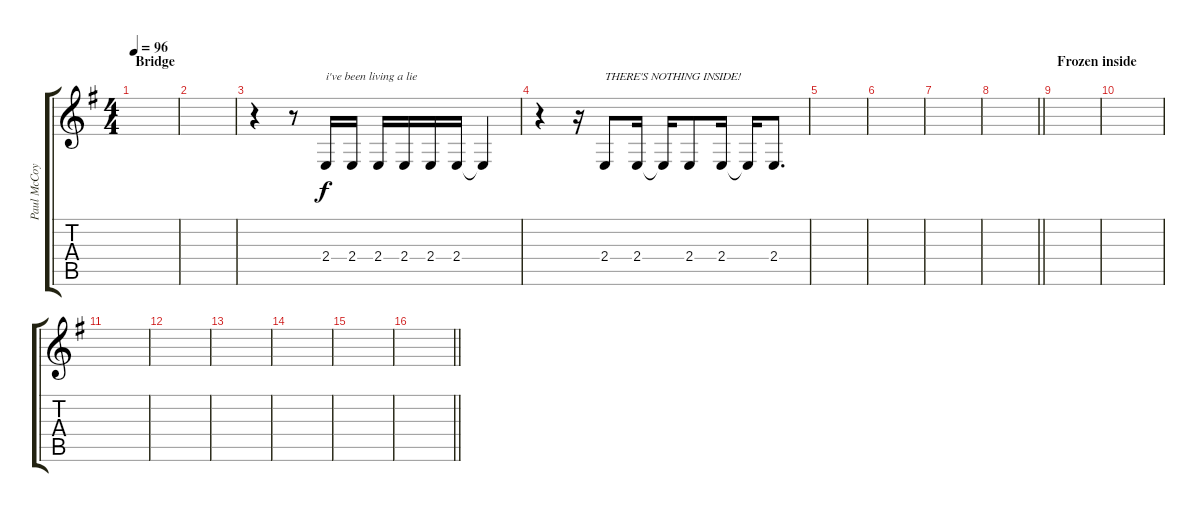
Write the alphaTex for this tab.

\track ("Paul McCoy" "Paul McCoy") {instrument sopranosax}
\staff {score tabs}
\tuning (E4 B3 G3 D3 A2 E2) {hide}
\ts (4 4)
\section ("" "Bridge")
\tempo 96
\clef g2
\ks g
|
|
r.4 r.8 2.4.16{txt "i've been living a lie"} 2.4.16 2.4.16 2.4.16 2.4.16 2.4.16 2.4{t}.4 |
r.4 r.16 2.4.8{txt "THERE'S NOTHING INSIDE!"} 2.4.16 2.4{t}.16 2.4.8 2.4.16 2.4{t}.16 2.4.8{d} |
|
|
|
\barLineRight lightlight
|
\section ("" "Frozen inside")
|
|
|
|
|
|
|
\barLineRight lightlight
